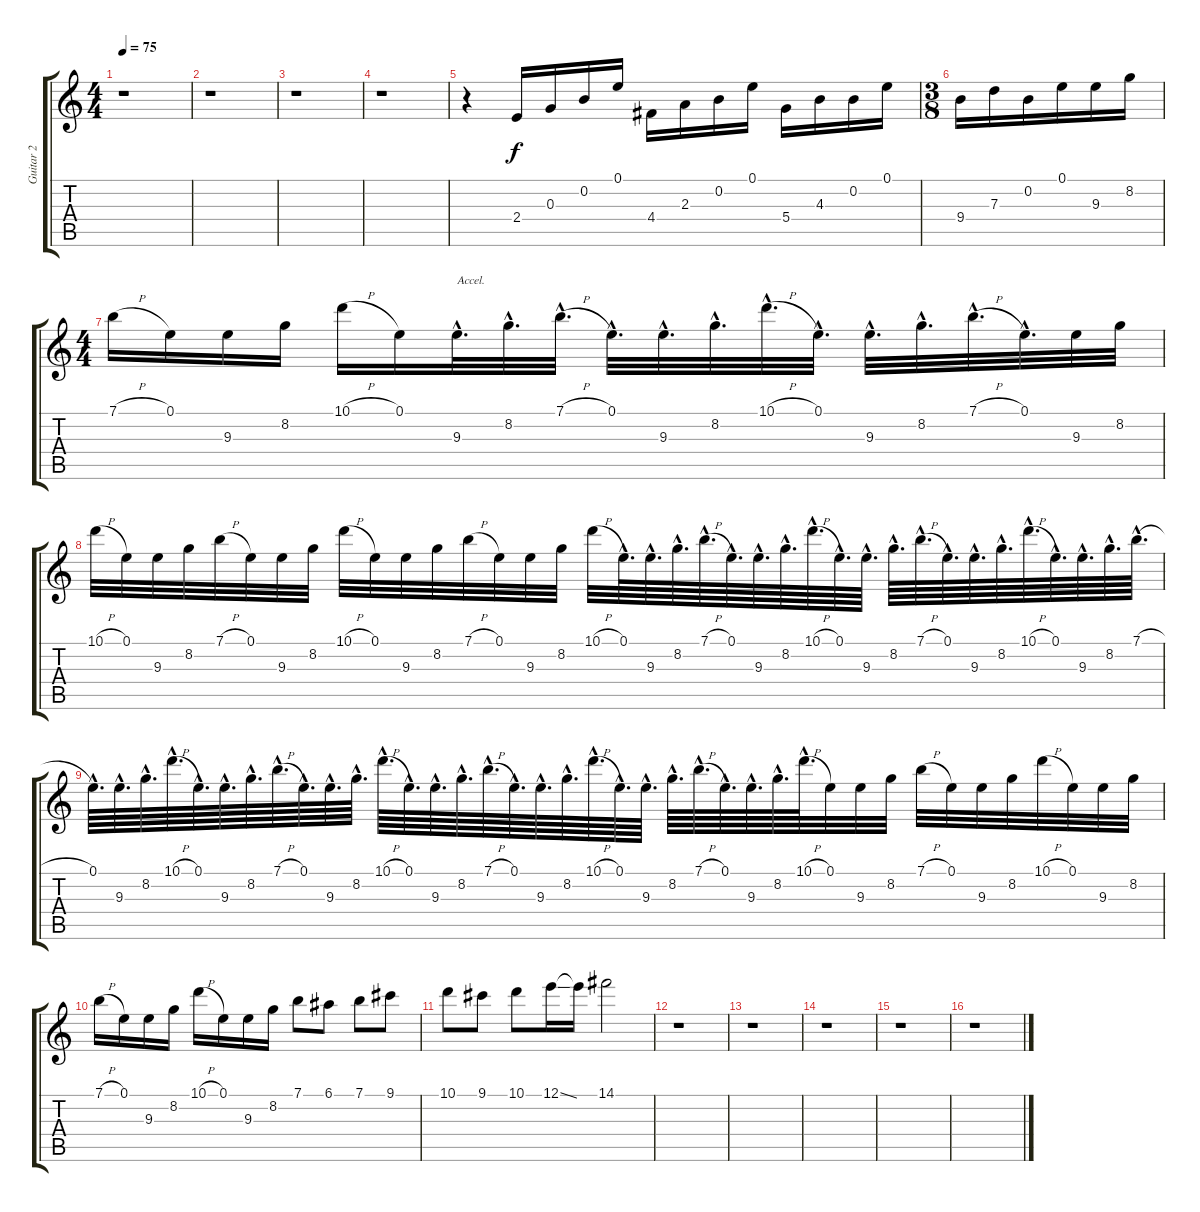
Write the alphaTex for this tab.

\track ("Guitar 2" "Guitar 2") {instrument acousticguitarnylon}
\staff {score tabs}
\tuning (E4 B3 G3 D3 A2 E2) {hide}
\ts (4 4)
\tempo 75
\clef g2
\ks c
r.1{dy f instrument acousticguitarnylon} |
r.1 |
r.1 |
r.1 |
r.4 2.4.16 0.3.16 0.2.16 0.1.16 4.4.16 2.3.16 0.2.16 0.1.16 5.4.16 4.3.16 0.2.16 0.1.16 |
\ts (3 8)
9.4.16 7.3.16 0.2.16 0.1.16 9.3.16 8.2.16 |
\ts (4 4)
7.1{h}.16 0.1.16 9.3.16 8.2.16 10.1{h}.16 0.1.16 9.3{hac}.32{d txt "Accel."} 8.2{hac}.32{d} 7.1{h hac}.32{d} 0.1{hac}.32{d} 9.3{hac}.32{d} 8.2{hac}.32{d} 10.1{h hac}.32{d} 0.1{hac}.32{d} 9.3{hac}.32{d} 8.2{hac}.32{d} 7.1{h hac}.32{d} 0.1{hac}.32{d} 9.3.32 8.2.32 |
10.1{h}.32 0.1.32 9.3.32 8.2.32 7.1{h}.32 0.1.32 9.3.32 8.2.32 10.1{h}.32 0.1.32 9.3.32 8.2.32 7.1{h}.32 0.1.32 9.3.32 8.2.32 10.1{h}.32 0.1{hac}.64{d} 9.3{hac}.64{d} 8.2{hac}.64{d} 7.1{h hac}.64{d} 0.1{hac}.64{d} 9.3{hac}.64{d} 8.2{hac}.64{d} 10.1{h hac}.64{d} 0.1{hac}.64{d} 9.3{hac}.64{d} 8.2{hac}.64{d} 7.1{h hac}.64{d} 0.1{hac}.64{d} 9.3{hac}.64{d} 8.2{hac}.64{d} 10.1{h hac}.64{d} 0.1{hac}.64{d} 9.3{hac}.64{d} 8.2{hac}.64{d} 7.1{h hac}.64{d} |
0.1{hac}.64{d} 9.3{hac}.64{d} 8.2{hac}.64{d} 10.1{h hac}.64{d} 0.1{hac}.64{d} 9.3{hac}.64{d} 8.2{hac}.64{d} 7.1{h hac}.64{d} 0.1{hac}.64{d} 9.3{hac}.64{d} 8.2{hac}.64{d} 10.1{h hac}.64{d} 0.1{hac}.64{d} 9.3{hac}.64{d} 8.2{hac}.64{d} 7.1{h hac}.64{d} 0.1{hac}.64{d} 9.3{hac}.64{d} 8.2{hac}.64{d} 10.1{h hac}.64{d} 0.1{hac}.64{d} 9.3{hac}.64{d} 8.2{hac}.64{d} 7.1{h hac}.64{d} 0.1{hac}.64{d} 9.3{hac}.64{d} 8.2{hac}.64{d} 10.1{h hac}.64{d} 0.1.32 9.3.32 8.2.32 7.1{h}.32 0.1.32 9.3.32 8.2.32 10.1{h}.32 0.1.32 9.3.32 8.2.32 |
7.1{h}.16 0.1.16 9.3.16 8.2.16 10.1{h}.16 0.1.16 9.3.16 8.2.16 7.1.8 6.1.8 7.1.8 9.1.8 |
10.1.8 9.1.8 10.1.8 12.1{ss}.16 12.1{t}.16 14.1.2 |
r.1 |
r.1 |
r.1 |
r.1 |
r.1
